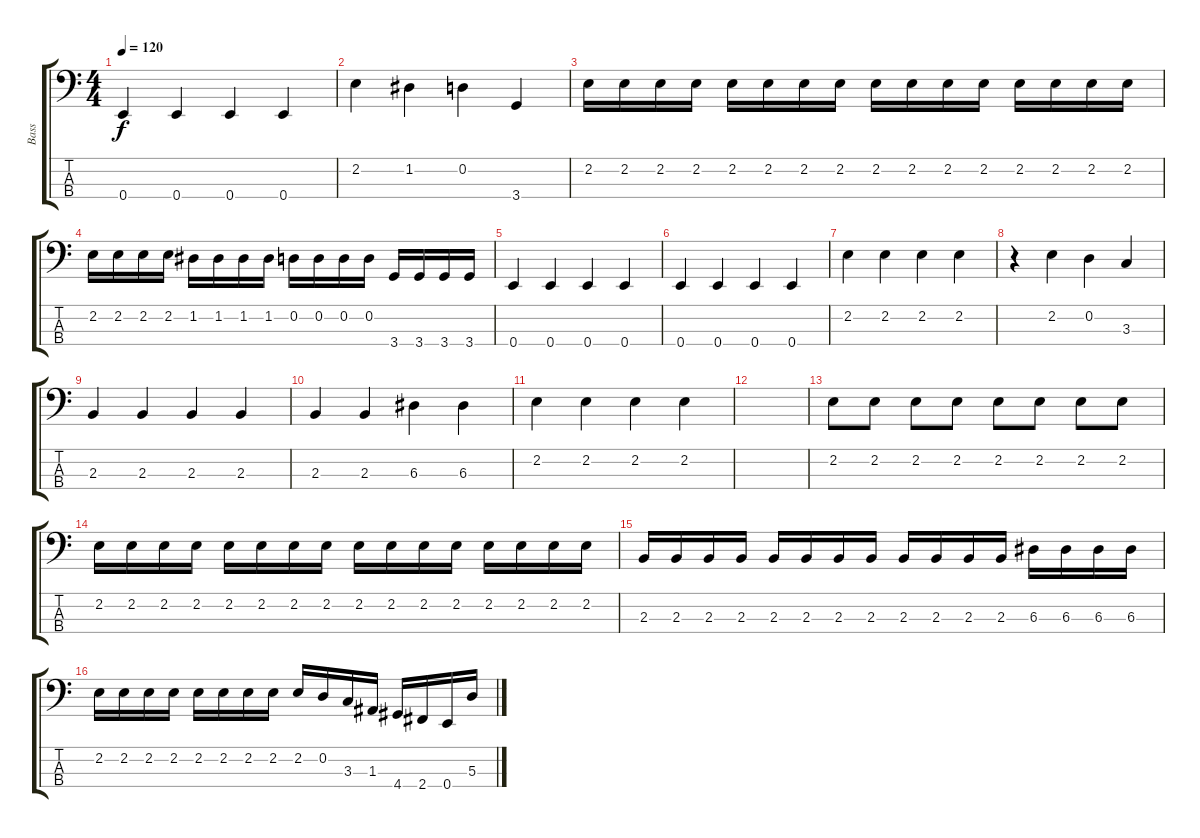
\track ("Bass" "Bass") {instrument electricbasspick}
\staff {score tabs}
\tuning (G2 D2 A1 E1) {hide}
\ts (4 4)
\tempo 120
\clef f4
\ks c
0.4.4{dy f} 0.4.4 0.4.4 0.4.4 |
2.2.4 1.2.4 0.2.4 3.4.4 |
2.2.16 2.2.16 2.2.16 2.2.16 2.2.16 2.2.16 2.2.16 2.2.16 2.2.16 2.2.16 2.2.16 2.2.16 2.2.16 2.2.16 2.2.16 2.2.16 |
2.2.16 2.2.16 2.2.16 2.2.16 1.2.16 1.2.16 1.2.16 1.2.16 0.2.16 0.2.16 0.2.16 0.2.16 3.4.16 3.4.16 3.4.16 3.4.16 |
0.4.4 0.4.4 0.4.4 0.4.4 |
0.4.4 0.4.4 0.4.4 0.4.4 |
2.2.4 2.2.4 2.2.4 2.2.4 |
r.4 2.2.4 0.2.4 3.3.4 |
2.3.4 2.3.4 2.3.4 2.3.4 |
2.3.4 2.3.4 6.3.4 6.3.4 |
2.2.4 2.2.4 2.2.4 2.2.4 |
|
2.2.8 2.2.8 2.2.8 2.2.8 2.2.8 2.2.8 2.2.8 2.2.8 |
2.2.16 2.2.16 2.2.16 2.2.16 2.2.16 2.2.16 2.2.16 2.2.16 2.2.16 2.2.16 2.2.16 2.2.16 2.2.16 2.2.16 2.2.16 2.2.16 |
2.3.16 2.3.16 2.3.16 2.3.16 2.3.16 2.3.16 2.3.16 2.3.16 2.3.16 2.3.16 2.3.16 2.3.16 6.3.16 6.3.16 6.3.16 6.3.16 |
2.2.16 2.2.16 2.2.16 2.2.16 2.2.16 2.2.16 2.2.16 2.2.16 2.2.16 0.2.16 3.3.16 1.3.16 4.4.16 2.4.16 0.4.16 5.3.16
